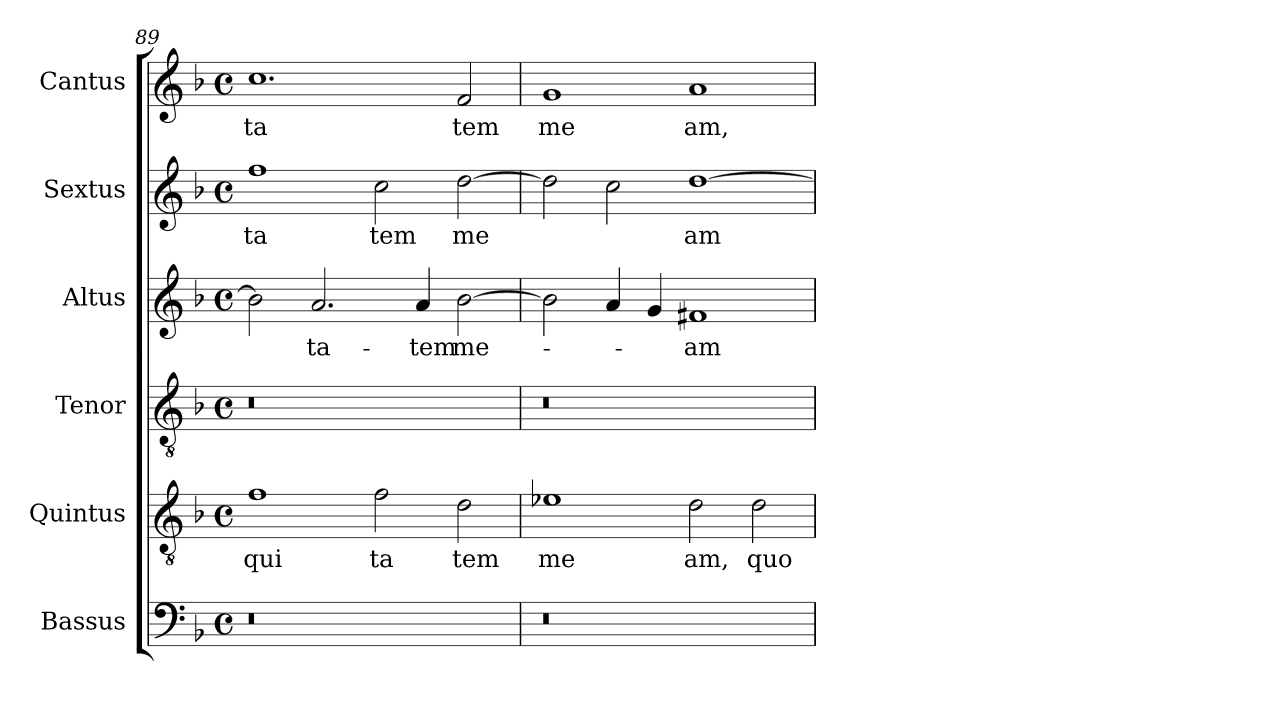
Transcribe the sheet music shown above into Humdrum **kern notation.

**kern	**kern	**text	**kern	**kern	**text	**kern	**text	**kern	**text
*part6	*part5	*part5	*part4	*part3	*part3	*part2	*part2	*part1	*part1
*staff6	*staff5	*staff5	*staff4	*staff3	*staff3	*staff2	*staff2	*staff1	*staff1
*I"Bassus	*I"Quintus	*	*I"Tenor	*I"Altus	*	*I"Sextus	*	*I"Cantus	*
*clefF4	*clefGv2	*	*clefGv2	*clefG2	*	*clefG2	*	*clefG2	*
*k[b-]	*k[b-]	*	*k[b-]	*k[b-]	*	*k[b-]	*	*k[b-]	*
*F:	*F:	*	*F:	*F:	*	*F:	*	*F:	*
*M4/4	*M4/4	*	*M4/4	*M4/4	*	*M4/4	*	*M4/4	*
*met(c)	*met(c)	*	*met(c)	*met(c)	*	*met(c)	*	*met(c)	*
=89	=89	=89	=89	=89	=89	=89	=89	=89	=89
!	!	!LO:LY:b:cj	!	!	!	!	!LO:LY:b:cj	!	!LO:LY:b:cj
0r	1f	qui	0r	2b-\]	.	1ff	ta	1.cc	ta
!	!	!	!	!	!LO:LY:b:cj	!	!	!	!
.	.	.	.	2.a/	-ta-	.	.	.	.
!	!	!LO:LY:b:cj	!	!	!	!	!LO:LY:b:cj	!	!
.	2f\	ta	.	.	.	2cc\	tem	.	.
!	!	!	!	!	!LO:LY:b:cj	!	!	!	!
.	.	.	.	4a/	-tem	.	.	.	.
!	!	!LO:LY:b:cj	!	!	!LO:LY:b	!	!LO:LY:b	!	!LO:LY:b:cj
.	2d\	tem	.	[>2b-\	me-	[>2dd\	me	2f/	tem
=90	=90	=90	=90	=90	=90	=90	=90	=90	=90
!	!	!LO:LY:b:cj	!	!	!	!	!	!	!LO:LY:b:cj
0r	1e-X	me	0r	2b-\]	.	2dd\]	.	1g	me
.	.	.	.	4a/	.	2cc\	.	.	.
.	.	.	.	4g/	.	.	.	.	.
!	!	!LO:LY:b:cj	!	!	!LO:LY:b:cj	!	!LO:LY:b:cj	!	!LO:LY:b:cj
.	2d\	am,	.	1f#X	-am	[>1dd	am	1a	am,
!	!	!LO:LY:b:cj	!	!	!	!	!	!	!
.	2d\	quo	.	.	.	.	.	.	.
=	=	=	=	=	=	=	=	=	=
*-	*-	*-	*-	*-	*-	*-	*-	*-	*-
